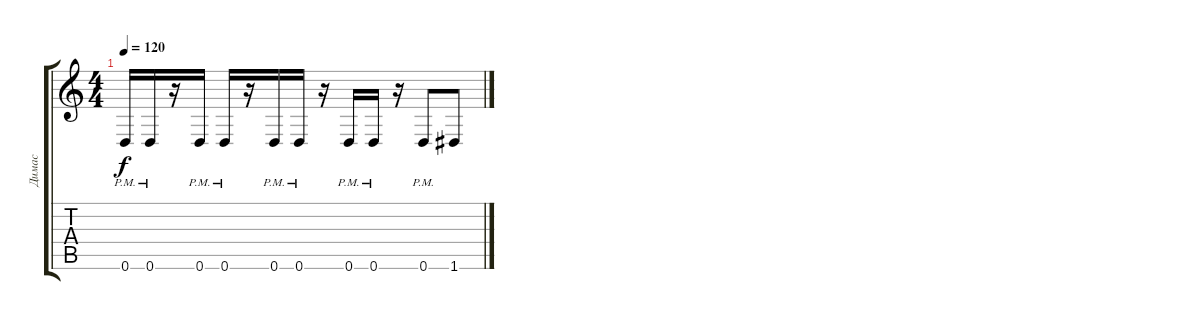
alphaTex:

\track ("Димас" "Димас") {instrument distortionguitar}
\staff {score tabs}
\tuning (E4 B3 G3 D3 A2 D2) {hide}
\ts (4 4)
\tempo 120
\clef g2
\ks c
0.6{pm}.16{dy f} 0.6{pm}.16 r.16 0.6{pm}.16 0.6{pm}.16 r.16 0.6{pm}.16 0.6{pm}.16 r.16 0.6{pm}.16 0.6{pm}.16 r.16 0.6{pm}.8 1.6.8
